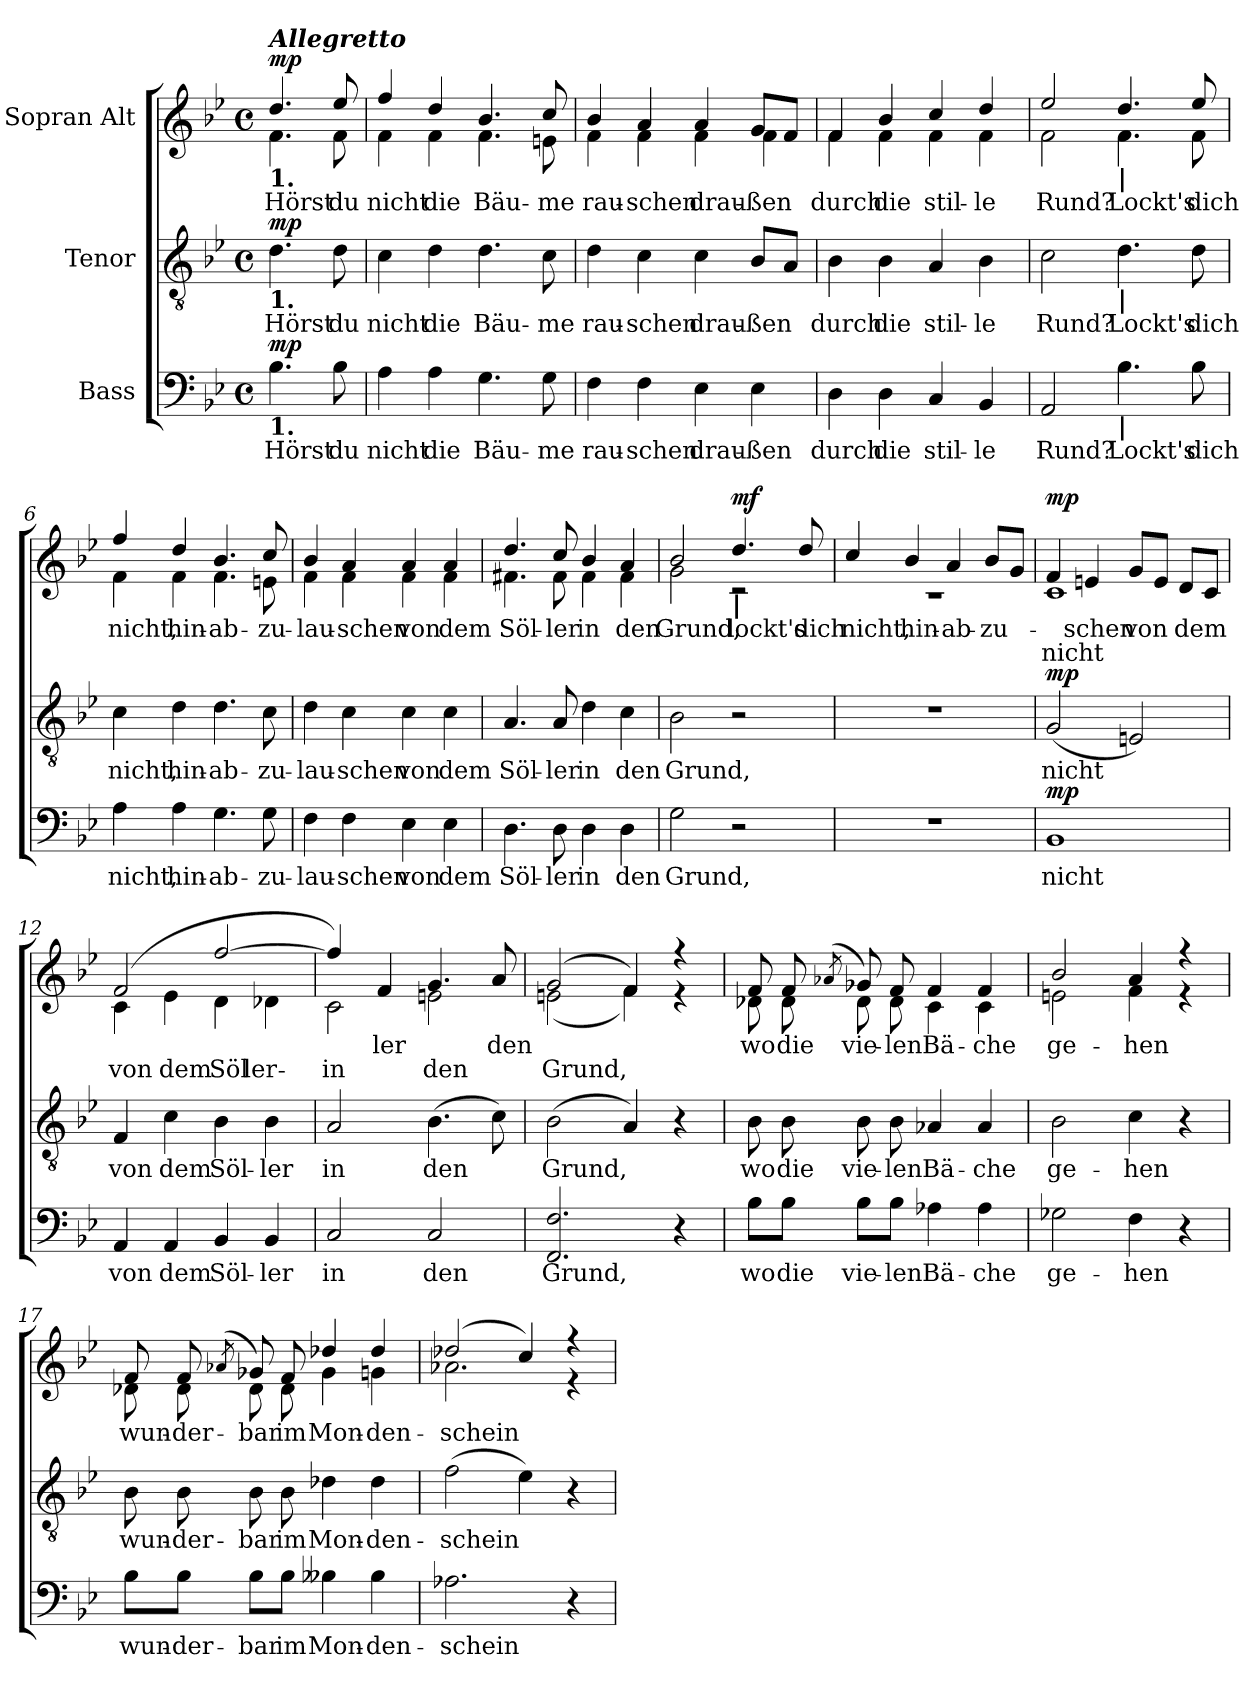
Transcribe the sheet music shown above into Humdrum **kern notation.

**kern	**text	**dynam	**kern	**text	**dynam	**kern	**text	**text	**dynam
*part3	*part3	*part3	*part2	*part2	*part2	*part1	*part1	*part1	*part1
*staff3	*staff3	*staff3	*staff2	*staff2	*staff2	*staff1	*staff1	*staff1	*staff1
*I"Bass	*	*	*I"Tenor	*	*	*I"Sopran Alt	*	*	*
*clefF4	*	*	*clefGv2	*	*	*clefG2	*	*	*
*k[b-e-]	*	*	*k[b-e-]	*	*	*k[b-e-]	*	*	*
*B-:	*	*	*B-:	*	*	*B-:	*	*	*
*M4/4	*	*	*M4/4	*	*	*M4/4	*	*	*
*met(c)	*	*	*met(c)	*	*	*met(c)	*	*	*
=1	=1	=1	=1	=1	=1	=1	=1	=1	=1
*	*	*	*	*	*	*^	*	*	*
!	!	!	!	!	!	!LO:TX:a:Bi:t=Allegretto	!	!	!	!
!	!	!	!	!	!	!LO:TX:b:B:t=1.	!	!	!	!
!	!	!	!LO:TX:b:B:t=1.	!	!	!	!	!	!	!
!LO:TX:b:B:t=1.	!	!	!	!	!	!	!	!	!	!
!	!	!LO:DY:a	!	!	!LO:DY:a	!	!	!	!	!LO:DY:a
4.B-\	Hörst	mp	4.d\	Hörst	mp	4.dd/	4.f\	Hörst	.	mp
8B-\	du	.	8d\	du	.	8ee-/	8f\	du	.	.
=2	=2	=2	=2	=2	=2	=2	=2	=2	=2	=2
4A\	nicht	.	4c\	nicht	.	4ff/	4f\	nicht	.	.
4A\	die	.	4d\	die	.	4dd/	4f\	die	.	.
4.G\	Bäu-	.	4.d\	Bäu-	.	4.b-/	4.f\	Bäu-	.	.
8G\	-me	.	8c\	-me	.	8cc/	8en\	-me	.	.
=3	=3	=3	=3	=3	=3	=3	=3	=3	=3	=3
4F\	rau-	.	4d\	rau-	.	4b-/	4f\	rau-	.	.
4F\	-schen	.	4c\	-schen	.	4a/	4f\	-schen	.	.
4E-\	drau-	.	4c\	drau-	.	4a/	4f\	drau-	.	.
4E-\	-ßen	.	8B-/L	-ßen	.	8g/L	4f\	-ßen	.	.
.	.	.	8A/J	.	.	8f/J	.	.	.	.
=4	=4	=4	=4	=4	=4	=4	=4	=4	=4	=4
4D\	durch	.	4B-\	durch	.	4f/	4f\	durch	.	.
4D\	die	.	4B-\	die	.	4b-/	4f\	die	.	.
4C/	stil-	.	4A/	stil-	.	4cc/	4f\	stil-	.	.
4BB-/	-le	.	4B-\	-le	.	4dd/	4f\	-le	.	.
!!LO:LB:g=z	!!
=5	=5	=5	=5	=5	=5	=5	=5	=5	=5	=5
2AA/	Rund?	.	2c\	Rund?	.	2ee-/	2f\	Rund?	.	.
!	!	!	!	!	!	!LO:TX:b:B:t=|	!	!	!	!
!	!	!	!LO:TX:b:B:t=|	!	!	!	!	!	!	!
!LO:TX:b:B:t=|	!	!	!	!	!	!	!	!	!	!
4.B-\	Lockt's	.	4.d\	Lockt's	.	4.dd/	4.f\	Lockt's	.	.
8B-\	dich	.	8d\	dich	.	8ee-/	8f\	dich	.	.
!!LO:LB:g=z	!!
=6	=6	=6	=6	=6	=6	=6	=6	=6	=6	=6
4A\	nicht,	.	4c\	nicht,	.	4ff/	4f\	nicht,	.	.
4A\	hin-	.	4d\	hin-	.	4dd/	4f\	hin-	.	.
4.G\	-ab-	.	4.d\	-ab-	.	4.b-/	4.f\	-ab-	.	.
8G\	-zu-	.	8c\	-zu-	.	8cc/	8en\	-zu-	.	.
=7	=7	=7	=7	=7	=7	=7	=7	=7	=7	=7
4F\	-lau-	.	4d\	-lau-	.	4b-/	4f\	-lau-	.	.
4F\	-schen	.	4c\	-schen	.	4a/	4f\	-schen	.	.
4E-\	von	.	4c\	von	.	4a/	4f\	von	.	.
4E-\	dem	.	4c\	dem	.	4a/	4f\	dem	.	.
=8	=8	=8	=8	=8	=8	=8	=8	=8	=8	=8
4.D\	Söl-	.	4.A/	Söl-	.	4.dd/	4.f#X\	Söl-	.	.
8D\	-ler	.	8A/	-ler	.	8cc/	8f#\	-ler	.	.
4D\	in	.	4d\	in	.	4b-/	4f#\	in	.	.
4D\	den	.	4c\	den	.	4a/	4f#\	den	.	.
=9	=9	=9	=9	=9	=9	=9	=9	=9	=9	=9
2G\	Grund,	.	2B-\	Grund,	.	2b-/	2g\	Grund,	.	.
!	!	!	!	!	!	!LO:TX:b:B:t=|	!	!	!	!
!	!	!	!	!	!	!	!	!	!	!LO:DY:a
2r	.	.	2r	.	.	4.dd/	2rc	lockt's	.	mf
.	.	.	.	.	.	8dd/	.	dich	.	.
=10	=10	=10	=10	=10	=10	=10	=10	=10	=10	=10
1r	.	.	1r	.	.	4cc/	1rc	nicht,	.	.
.	.	.	.	.	.	4b-/	.	hin-	.	.
.	.	.	.	.	.	4a/	.	-ab-	.	.
.	.	.	.	.	.	8b-/L	.	-zu-	.	.
.	.	.	.	.	.	8g/J	.	.	.	.
!!LO:PB:g=z	!!
=11	=11	=11	=11	=11	=11	=11	=11	=11	=11	=11
!	!	!LO:DY:a	!	!	!LO:DY:a	!	!	!	!	!LO:DY:b
1BB-	nicht	mp	(2G/	nicht	mp	4f/	1c	.	nicht	mp
.	.	.	.	.	.	4en/	.	-schen	.	.
.	.	.	2En/)	.	.	8g/L	.	von	.	.
.	.	.	.	.	.	8e/J	.	.	.	.
.	.	.	.	.	.	8d/L	.	dem	.	.
.	.	.	.	.	.	8c/J	.	.	.	.
=12	=12	=12	=12	=12	=12	=12	=12	=12	=12	=12
4AA/	von	.	4F/	von	.	(>2f/	4c\	.	von	.
4AA/	dem	.	4c\	dem	.	.	4e-\	.	dem	.
4BB-/	Söl-	.	4B-\	Söl-	.	[2ff/	4d\	.	Söl-	.
4BB-/	-ler	.	4B-\	-ler	.	.	4d-X\	.	-ler	.
=13	=13	=13	=13	=13	=13	=13	=13	=13	=13	=13
2C/	in	.	2A/	in	.	4ff/])	2c\	.	in	.
.	.	.	.	.	.	4f/	.	-ler	.	.
2C/	den	.	(>4.B-\	den	.	4.g/	2en\	.	den	.
.	.	.	8c\)	.	.	8a/	.	den	.	.
=14	=14	=14	=14	=14	=14	=14	=14	=14	=14	=14
2.FF/ 2.F/	Grund,	.	(>2B-\	Grund,	.	(>2g/	(2en\	.	Grund,	.
.	.	.	4A/)	.	.	4f/)	4f\)	.	.	.
4r	.	.	4r	.	.	4r	4r	.	.	.
!!LO:LB:g=z	!!
=15	=15	=15	=15	=15	=15	=15	=15	=15	=15	=15
8B-\L	wo	.	8B-\	wo	.	8f/	8d-X\	wo	.	.
8B-\J	die	.	8B-\	die	.	8f/	8d-\	die	.	.
.	.	.	.	.	.	(8qa-X/	.	.	.	.
8B-\L	vie-	.	8B-\	vie-	.	8g-X/)	8d-\	vie-	.	.
8B-\J	-len	.	8B-\	-len	.	8f/	8d-\	-len	.	.
4A-X\	Bä-	.	4A-X/	Bä-	.	4f/	4c\	Bä-	.	.
4A-\	-che	.	4A-/	-che	.	4f/	4c\	-che	.	.
=16	=16	=16	=16	=16	=16	=16	=16	=16	=16	=16
2G-X\	ge-	.	2B-\	ge-	.	2b-/	2en\	ge-	.	.
4F\	-hen	.	4c\	-hen	.	4a/	4f\	-hen	.	.
4r	.	.	4r	.	.	4r	4r	.	.	.
=17	=17	=17	=17	=17	=17	=17	=17	=17	=17	=17
8B-\L	wun-	.	8B-\	wun-	.	8f/	8d-X\	wun-	.	.
8B-\J	-der-	.	8B-\	-der-	.	8f/	8d-\	-der-	.	.
.	.	.	.	.	.	(8qa-X/	.	.	.	.
8B-\L	-bar	.	8B-\	-bar	.	8g-X/)	8d-\	-bar	.	.
8B-\J	im	.	8B-\	im	.	8f/	8d-\	im	.	.
4B--X\	Mon-	.	4d-X\	Mon-	.	4dd-X/	4g-\	Mon-	.	.
4B--\	-den-	.	4d-\	-den-	.	4dd-/	4gn\	-den-	.	.
=18	=18	=18	=18	=18	=18	=18	=18	=18	=18	=18
2.A-X\	-schein	.	(>2f\	-schein	.	(>2dd-X/	2.a-X\	-schein	.	.
.	.	.	4e-\)	.	.	4cc/)	.	.	.	.
4r	.	.	4r	.	.	4r	4r	.	.	.
*	*	*	*	*	*	*v	*v	*	*	*
=	=	=	=	=	=	=	=	=	=
*-	*-	*-	*-	*-	*-	*-	*-	*-	*-
